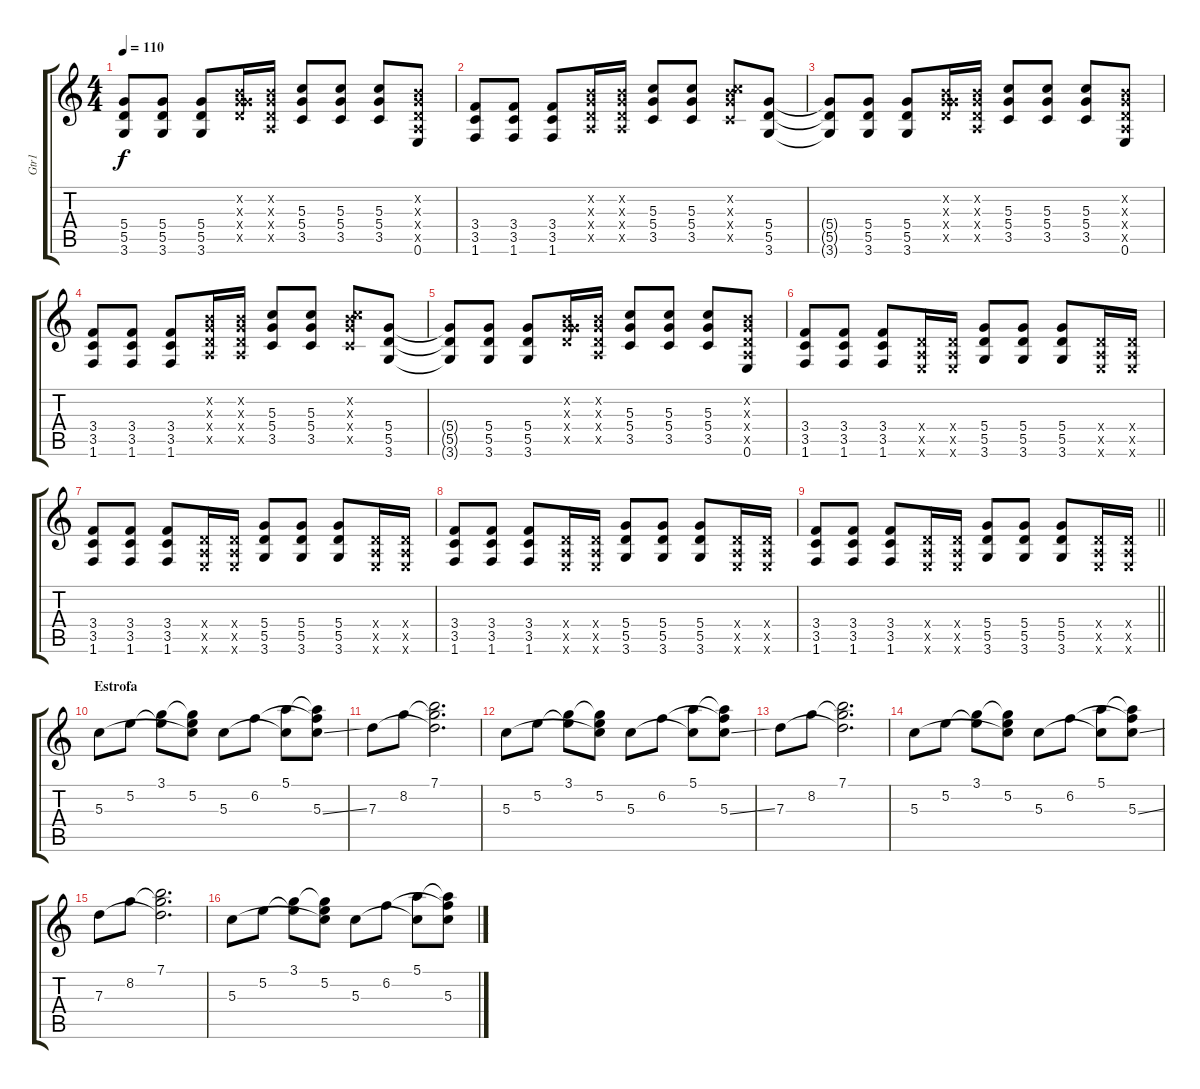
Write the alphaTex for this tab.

\track ("Gtr1" "Gtr1") {instrument overdrivenguitar}
\staff {score tabs}
\tuning (E4 B3 G3 D3 A2 E2) {hide}
\ts (4 4)
\tempo 110
\clef g2
\ks c
(5.4{t} 5.5{t} 3.6{t}).8{dy f} (5.4 5.5 3.6).8 (5.4 5.5 3.6).8 (0.2{x} 0.3{x} 5.4{x} 5.5{x}).16 (0.2{x} 0.3{x} 0.4{x} 0.5{x}).16 (5.3 5.4 3.5).8 (5.3 5.4 3.5).8 (5.3 5.4 3.5).8 (0.2{x} 0.3{x} 0.4{x} 0.5{x} 0.6).8 |
(3.4 3.5 1.6).8 (3.4 3.5 1.6).8 (3.4 3.5 1.6).8 (0.2{x} 0.3{x} 0.4{x} 0.5{x}).16 (0.2{x} 0.3{x} 0.4{x} 0.5{x}).16 (5.3 5.4 3.5).8 (5.3 5.4 3.5).8 (0.2{x} 5.3{x} 5.4{x} 3.5{x}).8 (5.4 5.5 3.6).8 |
(5.4{t} 5.5{t} 3.6{t}).8 (5.4 5.5 3.6).8 (5.4 5.5 3.6).8 (0.2{x} 0.3{x} 5.4{x} 5.5{x}).16 (0.2{x} 0.3{x} 0.4{x} 0.5{x}).16 (5.3 5.4 3.5).8 (5.3 5.4 3.5).8 (5.3 5.4 3.5).8 (0.2{x} 0.3{x} 0.4{x} 0.5{x} 0.6).8 |
(3.4 3.5 1.6).8 (3.4 3.5 1.6).8 (3.4 3.5 1.6).8 (0.2{x} 0.3{x} 0.4{x} 0.5{x}).16 (0.2{x} 0.3{x} 0.4{x} 0.5{x}).16 (5.3 5.4 3.5).8 (5.3 5.4 3.5).8 (0.2{x} 5.3{x} 5.4{x} 3.5{x}).8 (5.4 5.5 3.6).8 |
(5.4{t} 5.5{t} 3.6{t}).8 (5.4 5.5 3.6).8 (5.4 5.5 3.6).8 (0.2{x} 0.3{x} 5.4{x} 5.5{x}).16 (0.2{x} 0.3{x} 0.4{x} 0.5{x}).16 (5.3 5.4 3.5).8 (5.3 5.4 3.5).8 (5.3 5.4 3.5).8 (0.2{x} 0.3{x} 0.4{x} 0.5{x} 0.6).8 |
(3.4 3.5 1.6).8 (3.4 3.5 1.6).8 (3.4 3.5 1.6).8 (0.4{x} 0.5{x} 0.6{x}).16 (0.4{x} 0.5{x} 0.6{x}).16 (5.4 5.5 3.6).8 (5.4 5.5 3.6).8 (5.4 5.5 3.6).8 (0.4{x} 0.5{x} 0.6{x}).16 (0.4{x} 0.5{x} 0.6{x}).16 |
(3.4 3.5 1.6).8 (3.4 3.5 1.6).8 (3.4 3.5 1.6).8 (0.4{x} 0.5{x} 0.6{x}).16 (0.4{x} 0.5{x} 0.6{x}).16 (5.4 5.5 3.6).8 (5.4 5.5 3.6).8 (5.4 5.5 3.6).8 (0.4{x} 0.5{x} 0.6{x}).16 (0.4{x} 0.5{x} 0.6{x}).16 |
(3.4 3.5 1.6).8 (3.4 3.5 1.6).8 (3.4 3.5 1.6).8 (0.4{x} 0.5{x} 0.6{x}).16 (0.4{x} 0.5{x} 0.6{x}).16 (5.4 5.5 3.6).8 (5.4 5.5 3.6).8 (5.4 5.5 3.6).8 (0.4{x} 0.5{x} 0.6{x}).16 (0.4{x} 0.5{x} 0.6{x}).16 |
\barLineRight lightlight
(3.4 3.5 1.6).8 (3.4 3.5 1.6).8 (3.4 3.5 1.6).8 (0.4{x} 0.5{x} 0.6{x}).16 (0.4{x} 0.5{x} 0.6{x}).16 (5.4 5.5 3.6).8 (5.4 5.5 3.6).8 (5.4 5.5 3.6).8 (0.4{x} 0.5{x} 0.6{x}).16 (0.4{x} 0.5{x} 0.6{x}).16 |
\section ("" "Estrofa")
5.3.8 5.2.8 (3.1 5.2{t}).8 (3.1{t} 5.2 5.3{t}).8 5.3.8 6.2.8 (5.1 5.3{t}).8 (5.1{t} 6.2{t} 5.3{ss}).8 |
7.3.8 8.2.8 (7.1 8.2{t} 7.3{t}).2{d} |
5.3.8 5.2.8 (3.1 5.2{t}).8 (3.1{t} 5.2 5.3{t}).8 5.3.8 6.2.8 (5.1 5.3{t}).8 (5.1{t} 6.2{t} 5.3{ss}).8 |
7.3.8 8.2.8 (7.1 8.2{t} 7.3{t}).2{d} |
5.3.8 5.2.8 (3.1 5.2{t}).8 (3.1{t} 5.2 5.3{t}).8 5.3.8 6.2.8 (5.1 5.3{t}).8 (5.1{t} 6.2{t} 5.3{ss}).8 |
7.3.8 8.2.8 (7.1 8.2{t} 7.3{t}).2{d} |
5.3.8 5.2.8 (3.1 5.2{t}).8 (3.1{t} 5.2 5.3{t}).8 5.3.8 6.2.8 (5.1 5.3{t}).8 (5.1{t} 6.2{t} 5.3{ss}).8
